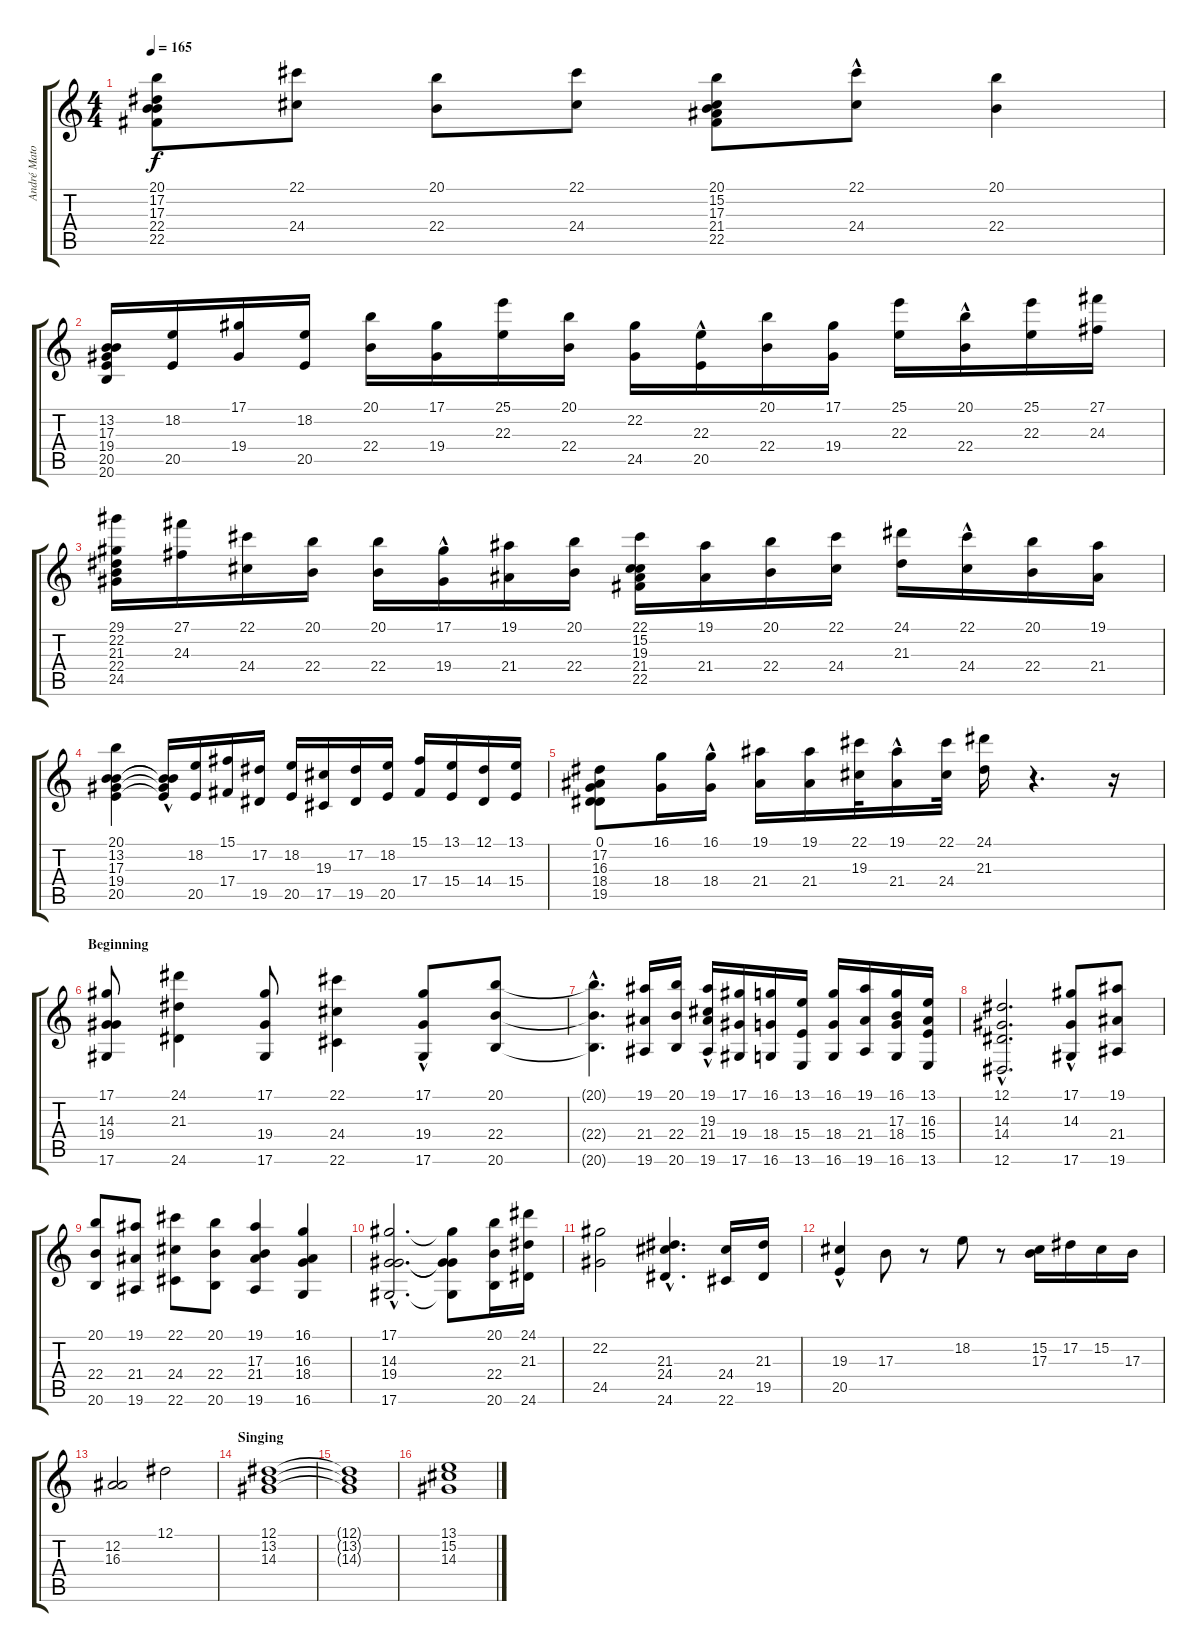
\track ("André Matos - SynthStrings 1" "André Mato") {instrument stringensemble1}
\staff {score tabs}
\tuning (Eb4 Bb3 Gb3 Db3 Ab2 Eb2) {hide}
\ts (4 4)
\tempo 165
\clef g2
\ks c
(20.1 17.2 17.3 22.4 22.5).8{dy f} (22.1 24.4).8 (20.1 22.4).8 (22.1 24.4).8 (20.1 15.2 17.3 21.4 22.5).8 (22.1 24.4{hac}).8 (20.1 22.4).4 |
(13.2 17.3 19.4 20.5 20.6).16 (18.2 20.5).16 (17.1 19.4).16 (18.2 20.5).16 (20.1 22.4).16 (17.1 19.4).16 (25.1 22.3).16 (20.1 22.4).16 (22.2 24.5).16 (22.3 20.5{hac}).16 (20.1 22.4).16 (17.1 19.4).16 (25.1 22.3).16 (20.1 22.4{hac}).16 (25.1 22.3).16 (27.1 24.3).16 |
(29.1 22.2 21.3 22.4 24.5).16 (27.1 24.3).16 (22.1 24.4).16 (20.1 22.4).16 (20.1 22.4).16 (17.1 19.4{hac}).16 (19.1 21.4).16 (20.1 22.4).16 (22.1 15.2 19.3 21.4 22.5).16 (19.1 21.4).16 (20.1 22.4).16 (22.1 24.4).16 (24.1 21.3).16 (22.1 24.4{hac}).16 (20.1 22.4).16 (19.1 21.4).16 |
(20.1 13.2 17.3 19.4 20.5).4 (13.2{hac t} 17.3{hac t} 19.4{hac t} 20.5{t}).16 (18.2 20.5).16 (15.1 17.4).16 (17.2 19.5).16 (18.2 20.5).16 (19.3 17.5).16 (17.2 19.5).16 (18.2 20.5).16 (15.1 17.4).16 (13.1 15.4).16 (12.1 14.4).16 (13.1 15.4).16 |
(0.1 17.2 16.3 18.4 19.5).8 (16.1 18.4).16 (16.1 18.4{hac}).16 (19.1 21.4).16 (19.1 21.4).16 (22.1 19.3).32 (19.1 21.4{hac}).16 (22.1 24.4).32 (24.1 21.3).16 r.4{d} r.16 |
\section ("" "Beginning")
(17.1 14.3 19.4 17.6).8 (24.1 21.3 24.6).4 (17.1 19.4 17.6).8 (22.1 24.4 22.6).4 (17.1 19.4{hac} 17.6).8 (20.1 22.4 20.6).8 |
(20.1{hac t} 22.4{hac t} 20.6{hac t}).4{d} (19.1 21.4 19.6).16 (20.1 22.4 20.6).16 (19.1 19.3{hac} 21.4 19.6).16 (17.1 19.4 17.6).16 (16.1 18.4 16.6).16 (13.1 15.4 13.6).16 (16.1 18.4 16.6).16 (19.1 21.4 19.6).16 (16.1 17.3 18.4 16.6).16 (13.1 16.3 15.4 13.6).16 |
(12.1{hac} 14.3{hac} 14.4{hac} 12.6{hac}).2{d} (17.1 14.3{hac} 17.6).8 (19.1 21.4 19.6).8 |
(20.1 22.4 20.6).8 (19.1 21.4 19.6).8 (22.1 24.4 22.6).8 (20.1 22.4 20.6).8 (19.1 17.3 21.4 19.6).4 (16.1 16.3 18.4 16.6).4 |
(17.1{hac} 14.3{hac} 19.4{hac} 17.6{hac}).2{d} (17.1{t} 14.3{t} 19.4{t} 17.6{t}).8 (20.1 22.4 20.6).16 (24.1 21.3 24.6).16 |
(22.2 24.5).2 (21.3{hac} 24.4{hac} 24.6{hac}).4{d} (24.4 22.6).16 (21.3 19.5).16 |
(19.3{hac} 20.5).4 17.3.8 r.8 18.2.8 r.8 (15.2 17.3).16 17.2.16 15.2.16 17.3.16 |
(12.2 16.3).2 12.1.2 |
\section ("" "Singing")
(12.1 13.2 14.3).1 |
(12.1{t} 13.2{t} 14.3{t}).1 |
(13.1 15.2 14.3).1
